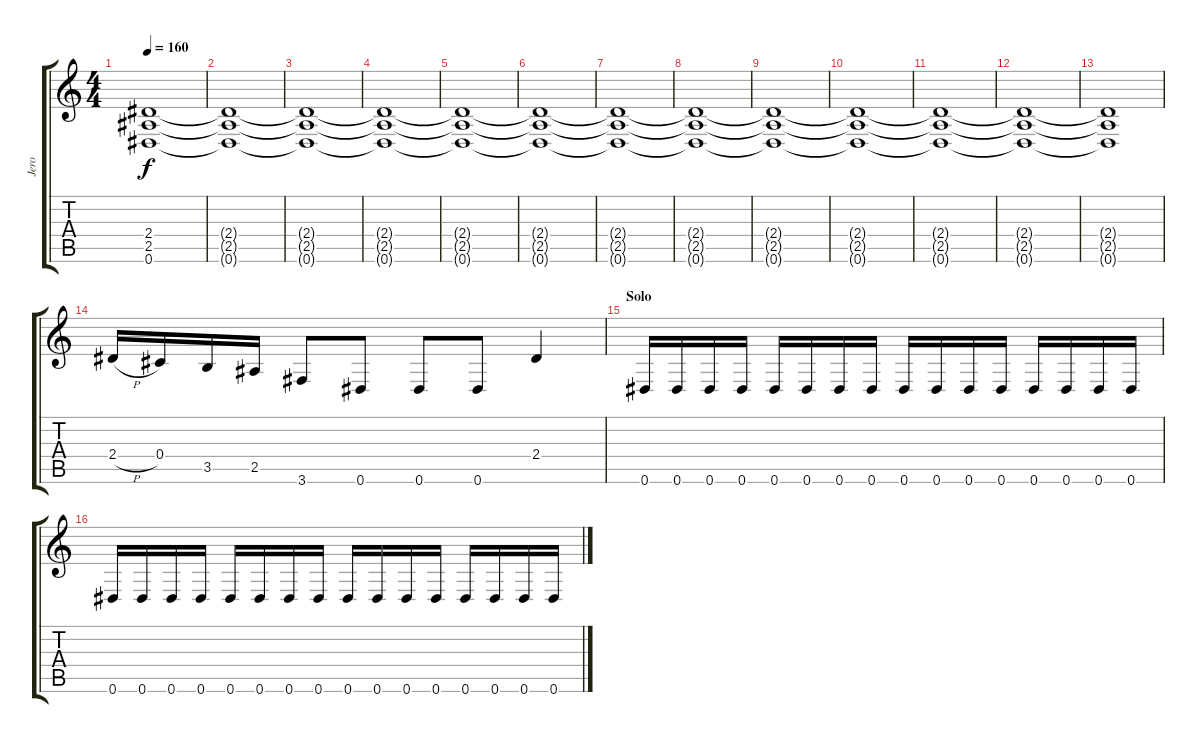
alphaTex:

\track ("Jero" "Jero") {instrument distortionguitar}
\staff {score tabs}
\tuning (Eb4 Bb3 Gb3 Db3 Ab2 Eb2) {hide}
\ts (4 4)
\tempo 160
\clef g2
\ks c
(2.4{t} 2.5{t} 0.6{t}).1{dy f volume 8} |
(2.4{t} 2.5{t} 0.6{t}).1{volume 6} |
(2.4{t} 2.5{t} 0.6{t}).1{volume 4} |
(2.4{t} 2.5{t} 0.6{t}).1{volume 2} |
(2.4{t} 2.5{t} 0.6{t}).1{volume 0} |
(2.4{t} 2.5{t} 0.6{t}).1 |
(2.4{t} 2.5{t} 0.6{t}).1 |
(2.4{t} 2.5{t} 0.6{t}).1 |
(2.4{t} 2.5{t} 0.6{t}).1 |
(2.4{t} 2.5{t} 0.6{t}).1 |
(2.4{t} 2.5{t} 0.6{t}).1 |
(2.4{t} 2.5{t} 0.6{t}).1 |
(2.4{t} 2.5{t} 0.6{t}).1 |
2.4{h}.16{volume 16} 0.4.16 3.5.16 2.5.16 3.6.8 0.6.8 0.6.8 0.6.8 2.4.4 |
\section ("" "Solo")
0.6.16{volume 12} 0.6.16 0.6.16 0.6.16 0.6.16 0.6.16 0.6.16 0.6.16 0.6.16 0.6.16 0.6.16 0.6.16 0.6.16 0.6.16 0.6.16 0.6.16 |
0.6.16{volume 12} 0.6.16 0.6.16 0.6.16 0.6.16 0.6.16 0.6.16 0.6.16 0.6.16 0.6.16 0.6.16 0.6.16 0.6.16 0.6.16 0.6.16 0.6.16
